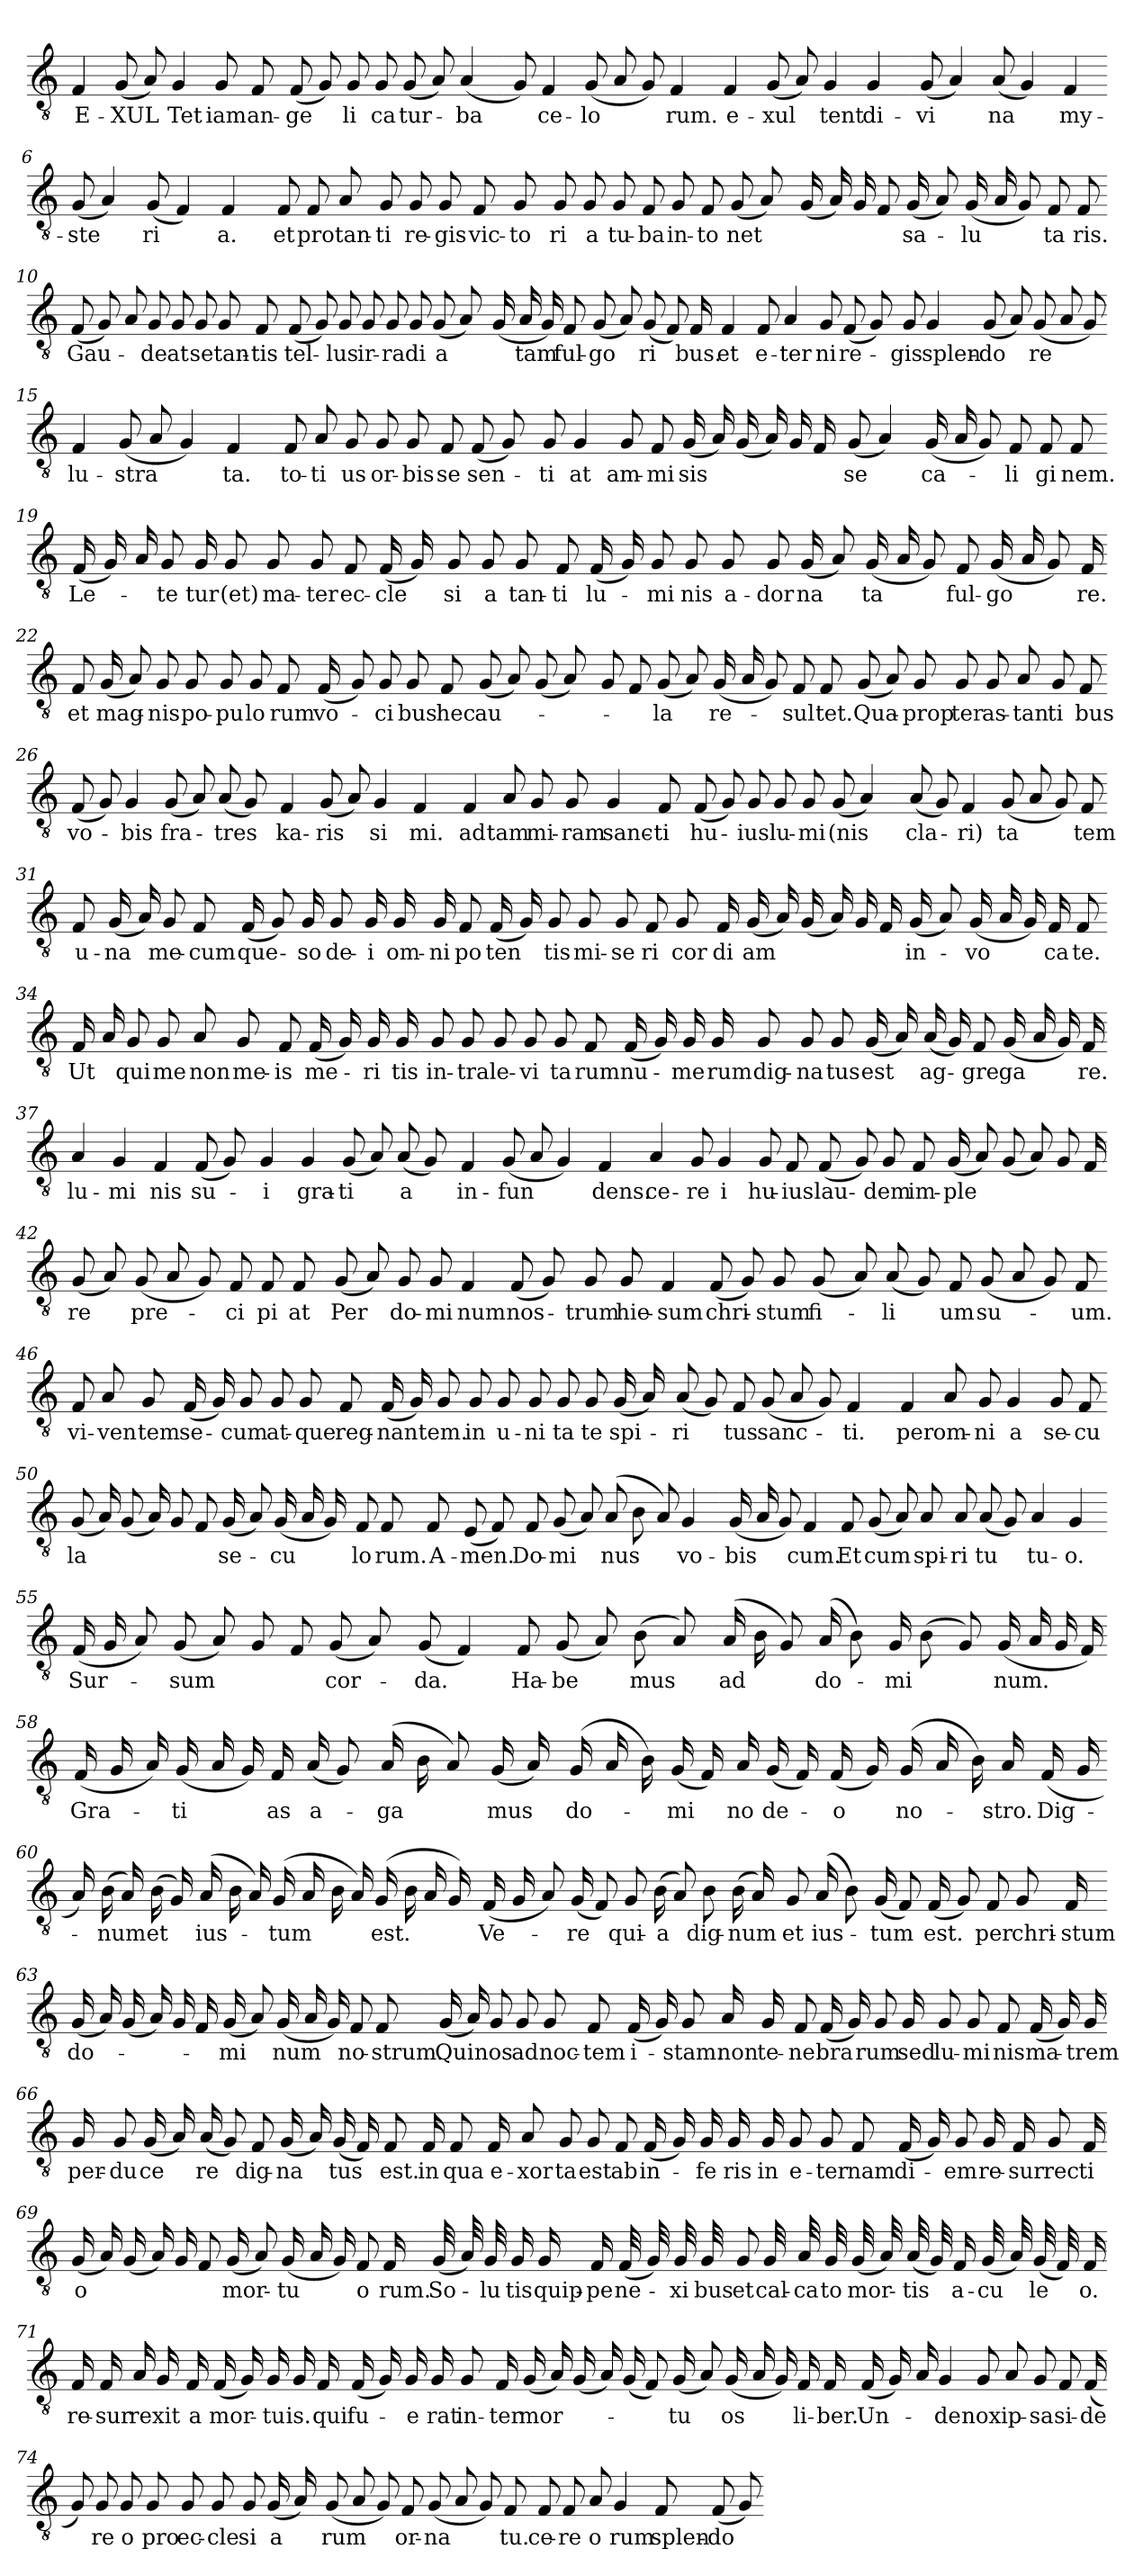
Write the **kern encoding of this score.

**kern	**text
*part1	*part1
*staff1	*staff1
*clefGv2	*
*k[]	*
=1	=1
4F	E-
(8G	XUL
8A)	.
4G	-Tet
8G	iam
8F	an-
=2-	=2-
(8F	ge
8G)	.
8G	li
8G	-ca
(8G	tur-
8A)	.
(4A	-ba
=3-	=3-
8G)	.
4F	ce-
(8G	lo
8A	.
8G)	.
4F	-rum.
=4-	=4-
4F	e-
(8G	xul
8A)	.
4G	-tent
4G	di-
=5-	=5-
(8G	vi
4A)	.
(8A	-na
4G)	.
4F	my-
=6-	=6-
(8G	ste
4A)	.
(8G	ri
4F)	.
4F	-a.
=7-	=7-
8F	et
8F	pro
8A	tan-
8G	-ti
8G	re-
8G	-gis
8F	vic-
8G	to
=8-	=8-
8G	ri
8G	-a
8G	tu-
8F	-ba
8G	in-
8F	to
(8G	-net
8A)	.
=9-	=9-
(16G	.
16A)	.
16G	.
8F	.
(16G	sa-
8A)	.
(16G	lu
16A	.
8G)	.
8F	ta
8F	-ris.
=10-	=10-
(8F	Gau-
8G)	.
8A	.
8G	de
8G	-at
8G	se
8G	tan-
8F	-tis
=11-	=11-
(8F	tel-
8G)	.
8G	-lus
8G	ir-
8G	ra
8G	di
(8G	a
8A)	.
=12-	=12-
(16G	.
16A	-tam
16G)	.
8F	ful-
(8G	go
8A)	.
(8G	ri
8F)	.
16F	-bus.
=13-	=13-
4F	et
8F	e-
4A	ter
8G	-ni
(8F	re-
8G)	.
=14-	=14-
8G	-gis
4G	splen-
(8G	do
8A)	.
(8G	-re
8A	.
8G)	.
=15-	=15-
4F	lu-
(8G	stra
8A	.
4G)	.
4F	-ta.
=16-	=16-
8F	to-
8A	ti
8G	-us
8G	or-
8G	-bis
8F	se
(8F	sen-
8G)	.
=17-	=17-
8G	ti
4G	-at
8G	am-
8F	mi
(16G	sis
16A)	.
(16G	.
16A)	.
16G	.
16F	.
=18-	=18-
(8G	-se
4A)	.
(16G	ca-
16A	.
8G)	.
8F	li
8F	gi
8F	-nem.
=19-	=19-
(16F	Le-
16G)	.
16A	.
8G	te
16G	-tur
8G	(et)
8G	ma-
8G	-ter
8F	ec-
(16F	cle
16G)	.
=20-	=20-
8G	si
8G	-a
8G	tan-
8F	-ti
(16F	lu-
16G)	.
8G	mi
8G	-nis
8G	a-
=21-	=21-
8G	dor
(16G	na
8A)	.
(16G	-ta
16A	.
8G)	.
8F	ful-
(16G	go
16A	.
8G)	.
16F	-re.
=22-	=22-
8F	et
(16G	mag-
8A)	.
8G	-nis
8G	po-
8G	pu
8G	lo
8F	-rum
(16F	vo-
=23-	=23-
8G)	.
8G	ci
8G	-bus
8F	hec
(8G	au-
8A)	.
(8G	.
8A)	.
=24-	=24-
8G	.
8F	.
(8G	-la
8A)	.
(16G	re-
16A	.
8G)	.
8F	sul
8F	-tet.
=25-	=25-
(8G	Qua-
8A)	.
8G	prop
8G	-ter
8G	as-
8A	tan
8G	ti
8F	-bus
=26-	=26-
(8F	vo-
8G)	.
4G	-bis
(8G	fra-
8A)	.
(8A	-tres
8G)	.
=27-	=27-
4F	ka-
(8G	ris
8A)	.
4G	si
4F	-mi.
=28-	=28-
4F	ad
8A	tam
8G	mi-
8G	-ram
4G	sanc-
8F	-ti
=29-	=29-
(8F	hu-
8G)	.
8G	-ius
8G	lu-
8G	mi
(8G	-(nis
4A)	.
=30-	=30-
(8A	cla-
8G)	.
4F	ri)
(8G	ta
8A	.
8G)	.
8F	-tem
=31-	=31-
8F	u-
(16G	-na
16A)	.
8G	me-
8F	-cum
(16F	que-
8G)	.
16G	-so
8G	de-
16G	-i
16G	om-
=32-	=32-
16G	ni
8F	po
(16F	ten
16G)	.
8G	-tis
8G	mi-
8G	se
8F	ri
8G	cor
=33-	=33-
16F	di
(16G	-am
16A)	.
(16G	.
16A)	.
16G	.
16F	.
(16G	in-
8A)	.
(16G	vo
16A	.
16G)	.
16F	ca
8F	-te.
=34-	=34-
16F	Ut
16A	.
8G	qui
8G	me
8A	non
8G	me-
8F	-is
(16F	me-
16G)	.
16G	ri
16G	-tis
=35-	=35-
8G	in-
8G	-tra
8G	le-
8G	vi
8G	ta
8F	-rum
(16F	nu-
16G)	.
16G	me
16G	-rum
=36-	=36-
8G	dig-
8G	na
8G	-tus
(16G	est
16A)	.
(16A	ag-
16G)	.
8F	gre
(16G	ga
16A	.
16G)	.
16F	-re.
=37-	=37-
4A	lu-
4G	mi
4F	-nis
(8F	su-
8G)	.
=38-	=38-
4G	-i
4G	gra-
(8G	ti
8A)	.
(8A	-a
8G)	.
=39-	=39-
4F	in-
(8G	fun
8A	.
4G)	.
4F	-dens.
=40-	=40-
4A	ce-
8G	re
4G	-i
8G	hu-
8F	-ius
(8F	lau-
=41-	=41-
8G)	.
8G	-dem
8F	im-
(16G	ple
8A)	.
(8G	.
8A)	.
8G	.
16F	.
=42-	=42-
(8G	-re
8A)	.
(8G	pre-
8A	.
8G)	.
8F	ci
8F	pi
8F	-at
=43-	=43-
(8G	Per
8A)	.
8G	do-
8G	mi
4F	-num
(8F	nos-
8G)	.
=44-	=44-
8G	-trum
8G	hie-
4F	-sum
(8F	chri-
8G)	.
8G	-stum
(8G	fi-
=45-	=45-
8A)	.
(8A	li
8G)	.
8F	-um
(8G	su-
8A	.
8G)	.
8F	-um.
=46-	=46-
8F	vi-
8A	ven
8G	-tem
(16F	se-
16G)	.
8G	-cum
8G	at-
8G	-que
8F	reg-
=47-	=47-
(16F	nan
16G)	.
8G	-tem.
8G	in
8G	u-
8G	ni
8G	ta
8G	-te
(16G	spi-
16A)	.
=48-	=48-
(8A	ri
8G)	.
8F	-tus
(8G	sanc-
8A	.
8G)	.
4F	-ti.
=49-	=49-
4F	per
8A	om-
8G	ni
4G	-a
8G	se-
8F	cu
=50-	=50-
(8G	-la
16A)	.
(8G	.
16A)	.
8G	.
8F	.
(16G	se-
8A)	.
(16G	cu
16A	.
16G)	.
=51-	=51-
8F	lo
8F	-rum.
8F	A-
(8E	-men.
8F)	.
=52-	=52-
8F	Do-
(8G	mi
8A)	.
(8A	-nus
8B	.
8A)	.
4G	vo-
=53-	=53-
(16G	bis
16A	.
8G)	.
4F	-cum.
8F	Et
(8G	cum
8A)	.
8A	spi-
=54-	=54-
8A	ri
(8A	-tu
8G)	.
4A	tu-
4G	-o.
=55-	=55-
(16F	Sur-
16G	.
8A)	.
(8G	-sum
8A)	.
8G	.
8F	.
(8G	cor-
8A)	.
=56-	=56-
(8G	-da.
4F)	.
8F	Ha-
(8G	be
8A)	.
(8B	-mus
8A)	.
=57-	=57-
(16A	ad
16B	.
8G)	.
(16A	do-
8B)	.
16G	mi
(8B	.
8G)	.
(16G	-num.
16A	.
16G	.
16F)	.
=58-	=58-
(16F	Gra-
16G	.
16A)	.
(16G	ti
16A	.
16G)	.
16F	-as
(16A	a-
8G)	.
(16A	ga
16B	.
8A)	.
(16G	-mus
16A)	.
=59-	=59-
(16G	do-
16A	.
16B)	.
(16G	mi
16F)	.
16A	-no
(16G	de-
16F)	.
(16F	-o
16G)	.
(16G	no-
16A	.
16B)	.
16A	-stro.
(16F	Dig-
16G	.
=60-	=60-
16A)	.
(16B	-num
16A)	.
(16B	et
16G)	.
(16A	ius-
16B	.
16A)	.
(16G	-tum
16A	.
16B	.
16A)	.
(16G	est.
16B	.
16A	.
16G)	.
=61-	=61-
(16F	Ve-
16G	.
8A)	.
(16G	-re
8F)	.
8G	qui-
(16B	-a
8A)	.
8B	dig-
(16B	-num
16A)	.
=62-	=62-
8G	et
(16A	ius-
8B)	.
(16G	-tum
8F)	.
(16F	est.
8G)	.
8F	per
8G	chri-
16F	-stum
=63-	=63-
(16G	do-
16A)	.
(16G	.
16A)	.
16G	.
16F	.
(16G	mi
8A)	.
(16G	-num
16A	.
16G)	.
8F	no-
8F	-strum.
=64-	=64-
(16G	Qui
16A)	.
8G	nos
8G	ad
8G	noc-
8F	-tem
(16F	i-
16G)	.
8G	-stam.
16A	non
16G	te-
=65-	=65-
8F	ne
(16F	bra
16G)	.
8G	-rum
16G	sed
8G	lu-
8G	mi
8F	-nis
(16F	ma-
16G)	.
16G	-trem
=66-	=66-
16G	per-
8G	du
(16G	ce
16A)	.
(16A	-re
8G)	.
8F	dig-
(16G	na
16A)	.
(16G	-tus
16F)	.
8F	est.
=67-	=67-
16F	in
8F	qua
16F	e-
8A	xor
8G	-ta
8G	est
8F	ab
(16F	in-
16G)	.
16G	fe
16G	-ris
=68-	=68-
16G	in
8G	e-
8G	ter
8F	-nam
(16F	di-
16G)	.
8G	-em
16G	re-
16F	sur
8G	rec
16F	ti
=69-	=69-
(16G	-o
16A)	.
(16G	.
16A)	.
16G	.
8F	.
(16G	mor-
8A)	.
(16G	tu
16A	.
16G)	.
8F	o
16F	-rum.
=70-	=70-
(32G	So-
32A)	.
32G	lu
16G	-tis
16G	quip-
16F	-pe
(32F	ne-
32G)	.
32G	xi
32G	-bus
8G	et
32G	cal-
32A	ca
32G	-to
(32G	mor-
32A)	.
(32A	-tis
32G)	.
16F	a-
(32G	cu
32A)	.
(32G	le
32F)	.
16F	-o.
=71-	=71-
16F	re-
16F	sur
16A	re
16G	-xit
16F	a
(16F	mor-
16G)	.
16G	tu
16G	-is.
16F	qui
(16F	fu-
16G)	.
16G	e
16G	-rat
8G	in-
=72-	=72-
16F	-ter
(16G	mor-
16A)	.
(16G	.
16A)	.
(16G	.
8F)	.
(16G	tu
8A)	.
(16G	-os
16A	.
16G)	.
16F	li-
16F	-ber.
=73-	=73-
(16F	Un-
16G)	.
16A	.
4G	-de
8G	nox
8A	ip-
8G	-sa
8F	si-
(16F	de
=74-	=74-
8G)	.
8G	re
8G	-o
8G	pro
8G	ec-
8G	cle
8G	si
(16G	a
16A)	.
=75-	=75-
(8G	-rum
8A	.
8G)	.
8F	or-
(8G	na
8A	.
8G)	.
8F	-tu.
=76-	=76-
8F	ce-
8F	re
8A	o
4G	-rum
8F	splen-
(8F	do
8G)	.
=-	=-
*-	*-
